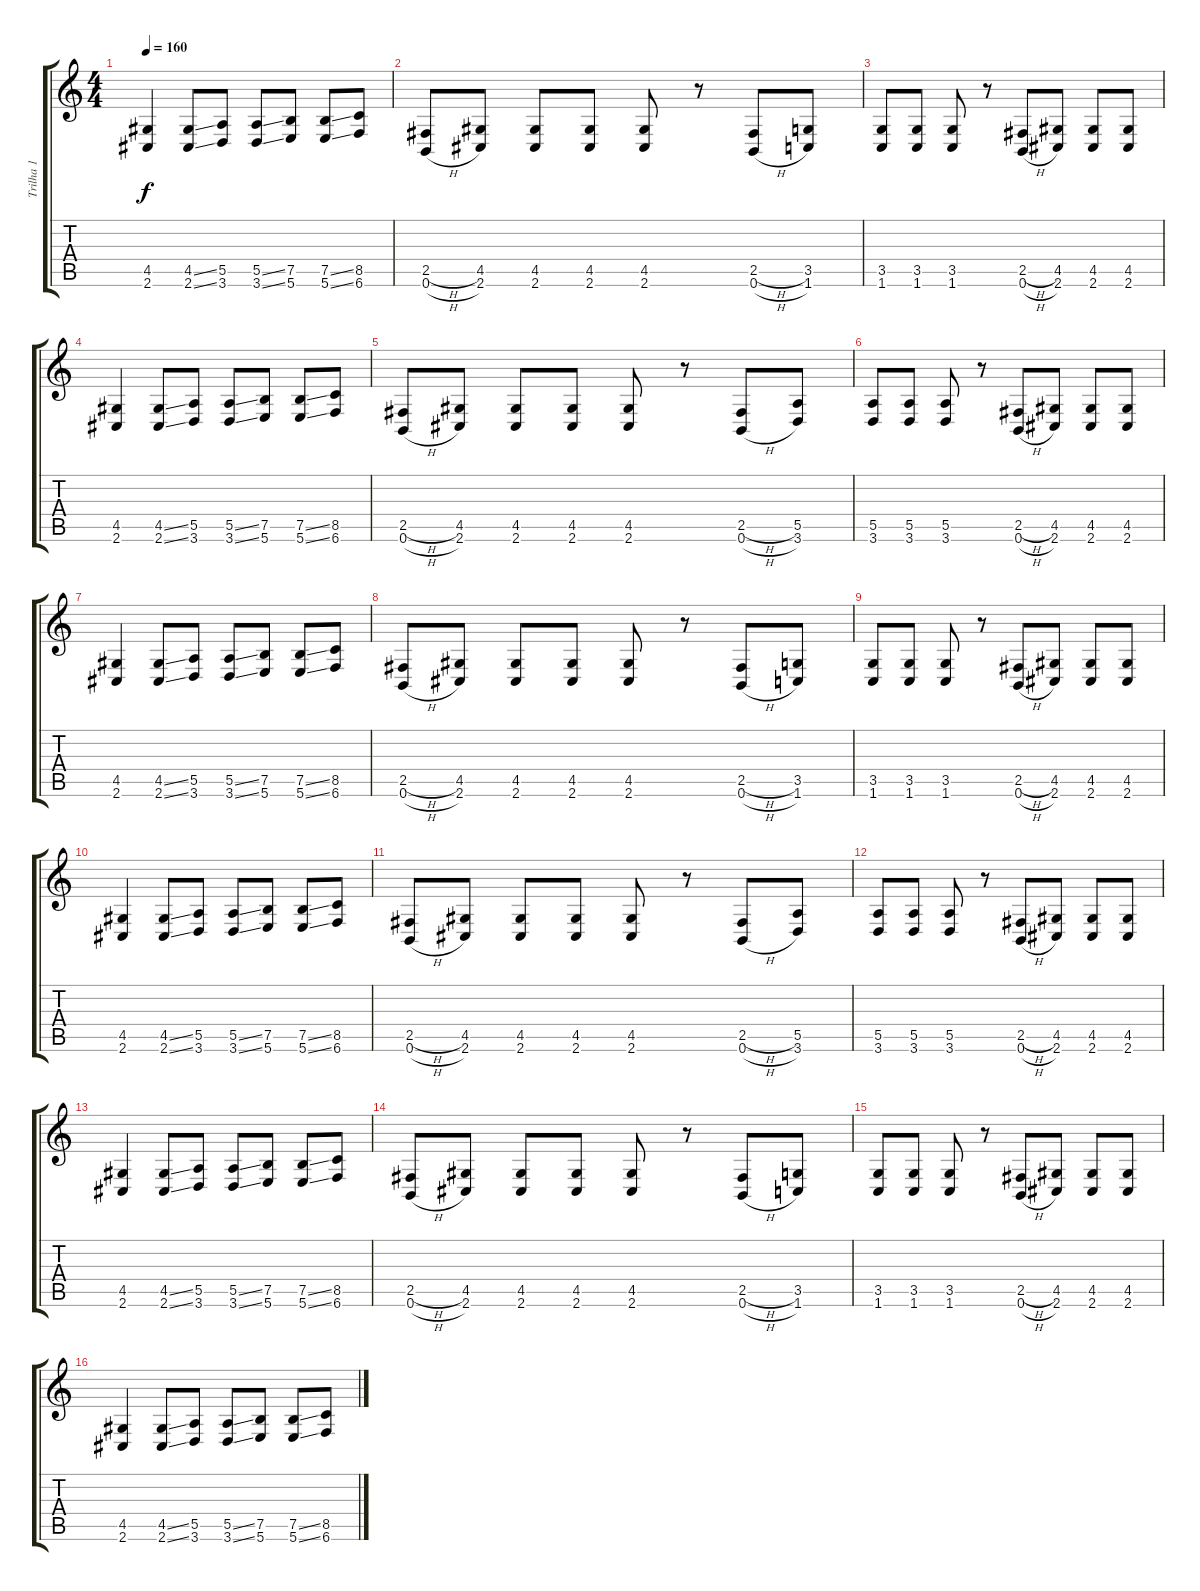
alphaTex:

\track ("Trilha 1" "Trilha 1") {instrument distortionguitar}
\staff {score tabs}
\tuning (B3 Gb3 D3 A2 E2 B1) {hide}
\ts (4 4)
\tempo 160
\clef g2
\ks c
(4.5 2.6).4{dy f} (4.5{ss} 2.6{ss}).8 (5.5 3.6).8 (5.5{ss} 3.6{ss}).8 (7.5 5.6).8 (7.5{ss} 5.6{ss}).8 (8.5 6.6).8 |
(2.5{h} 0.6{h}).8 (4.5 2.6).8 (4.5 2.6).8 (4.5 2.6).8 (4.5 2.6).8 r.8 (2.5{h} 0.6{h}).8 (3.5 1.6).8 |
(3.5 1.6).8 (3.5 1.6).8 (3.5 1.6).8 r.8 (2.5{h} 0.6{h}).8 (4.5 2.6).8 (4.5 2.6).8 (4.5 2.6).8 |
(4.5 2.6).4 (4.5{ss} 2.6{ss}).8 (5.5 3.6).8 (5.5{ss} 3.6{ss}).8 (7.5 5.6).8 (7.5{ss} 5.6{ss}).8 (8.5 6.6).8 |
(2.5{h} 0.6{h}).8 (4.5 2.6).8 (4.5 2.6).8 (4.5 2.6).8 (4.5 2.6).8 r.8 (2.5{h} 0.6{h}).8 (5.5 3.6).8 |
(5.5 3.6).8 (5.5 3.6).8 (5.5 3.6).8 r.8 (2.5{h} 0.6{h}).8 (4.5 2.6).8 (4.5 2.6).8 (4.5 2.6).8 |
(4.5 2.6).4 (4.5{ss} 2.6{ss}).8 (5.5 3.6).8 (5.5{ss} 3.6{ss}).8 (7.5 5.6).8 (7.5{ss} 5.6{ss}).8 (8.5 6.6).8 |
(2.5{h} 0.6{h}).8 (4.5 2.6).8 (4.5 2.6).8 (4.5 2.6).8 (4.5 2.6).8 r.8 (2.5{h} 0.6{h}).8 (3.5 1.6).8 |
(3.5 1.6).8 (3.5 1.6).8 (3.5 1.6).8 r.8 (2.5{h} 0.6{h}).8 (4.5 2.6).8 (4.5 2.6).8 (4.5 2.6).8 |
(4.5 2.6).4 (4.5{ss} 2.6{ss}).8 (5.5 3.6).8 (5.5{ss} 3.6{ss}).8 (7.5 5.6).8 (7.5{ss} 5.6{ss}).8 (8.5 6.6).8 |
(2.5{h} 0.6{h}).8 (4.5 2.6).8 (4.5 2.6).8 (4.5 2.6).8 (4.5 2.6).8 r.8 (2.5{h} 0.6{h}).8 (5.5 3.6).8 |
(5.5 3.6).8 (5.5 3.6).8 (5.5 3.6).8 r.8 (2.5{h} 0.6{h}).8 (4.5 2.6).8 (4.5 2.6).8 (4.5 2.6).8 |
(4.5 2.6).4 (4.5{ss} 2.6{ss}).8 (5.5 3.6).8 (5.5{ss} 3.6{ss}).8 (7.5 5.6).8 (7.5{ss} 5.6{ss}).8 (8.5 6.6).8 |
(2.5{h} 0.6{h}).8 (4.5 2.6).8 (4.5 2.6).8 (4.5 2.6).8 (4.5 2.6).8 r.8 (2.5{h} 0.6{h}).8 (3.5 1.6).8 |
(3.5 1.6).8 (3.5 1.6).8 (3.5 1.6).8 r.8 (2.5{h} 0.6{h}).8 (4.5 2.6).8 (4.5 2.6).8 (4.5 2.6).8 |
(4.5 2.6).4 (4.5{ss} 2.6{ss}).8 (5.5 3.6).8 (5.5{ss} 3.6{ss}).8 (7.5 5.6).8 (7.5{ss} 5.6{ss}).8 (8.5 6.6).8
